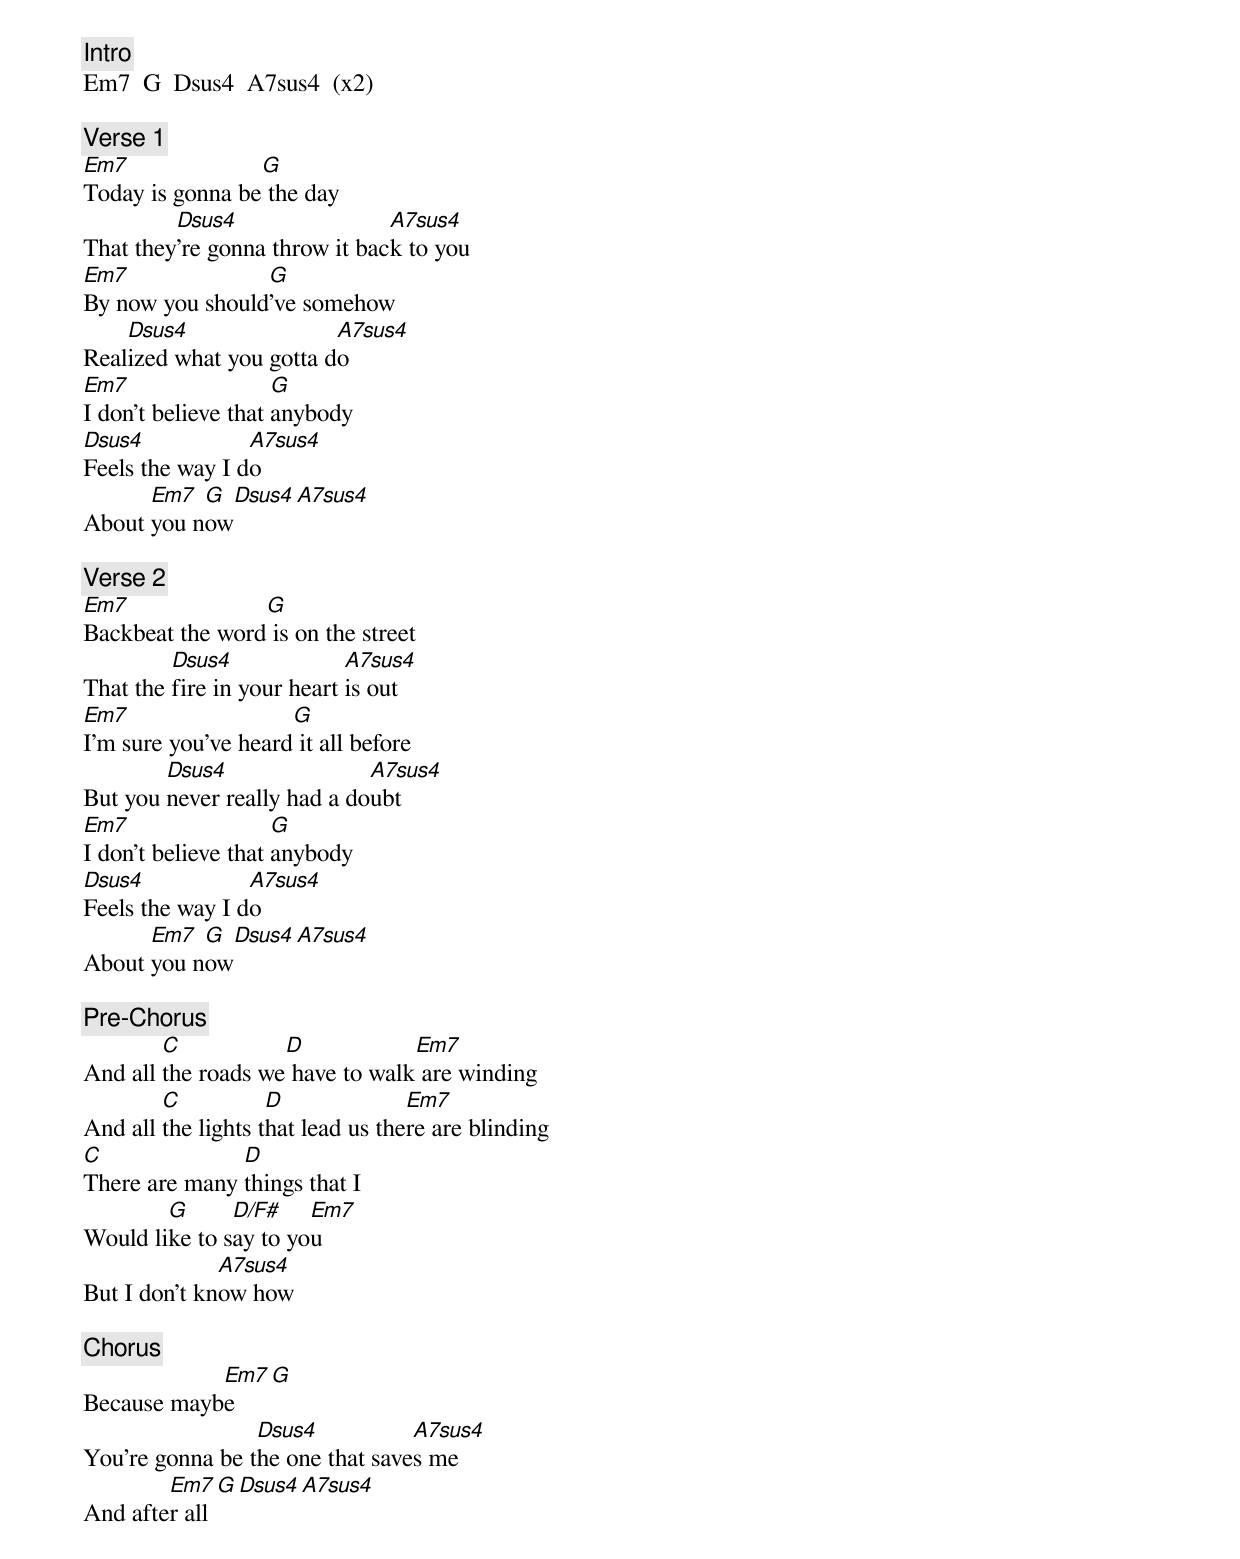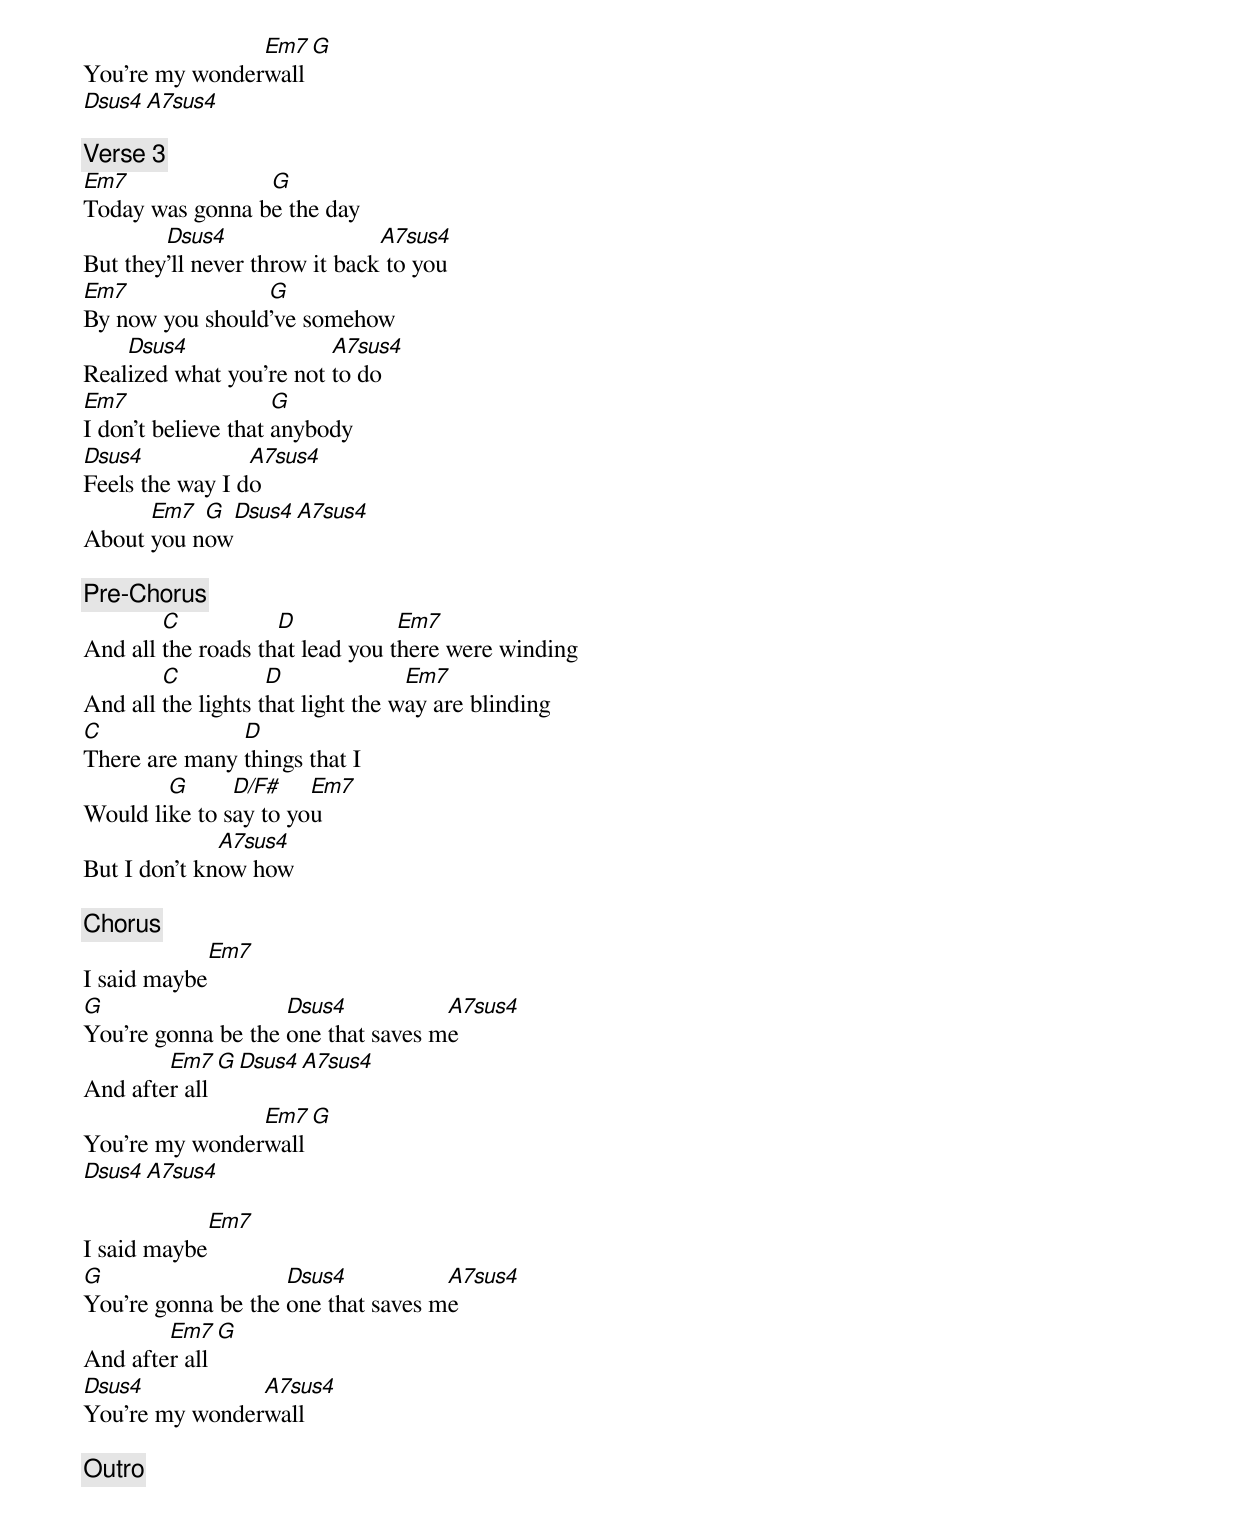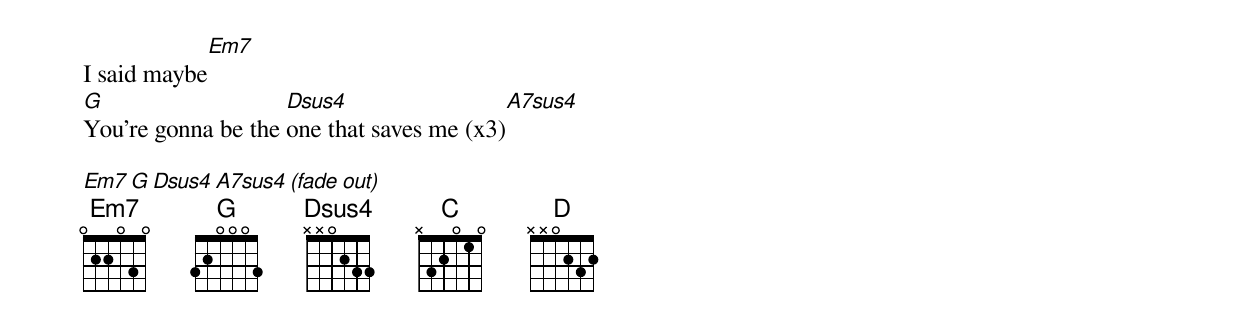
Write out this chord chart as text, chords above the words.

[Intro]
Em7  G  Dsus4  A7sus4  (x2)

[Verse 1]
Em7              G
Today is gonna be the day
         Dsus4                 A7sus4
That they're gonna throw it back to you
Em7              G
By now you should've somehow
    Dsus4                A7sus4
Realized what you gotta do
Em7                  G
I don't believe that anybody
Dsus4            A7sus4
Feels the way I do
      Em7  G  Dsus4  A7sus4
About you now

[Verse 2]
Em7              G
Backbeat the word is on the street
         Dsus4              A7sus4
That the fire in your heart is out
Em7                  G
I'm sure you've heard it all before
        Dsus4                A7sus4
But you never really had a doubt
Em7                  G
I don't believe that anybody
Dsus4            A7sus4
Feels the way I do
      Em7  G  Dsus4  A7sus4
About you now

[Pre-Chorus]
        C           D            Em7
And all the roads we have to walk are winding
        C           D              Em7
And all the lights that lead us there are blinding
C              D
There are many things that I
        G      D/F#    Em7
Would like to say to you
              A7sus4
But I don't know how

[Chorus]
            Em7  G
Because maybe
                 Dsus4           A7sus4
You're gonna be the one that saves me
        Em7    G        Dsus4  A7sus4
And after all
                Em7   G
You're my wonderwall
Dsus4  A7sus4

[Verse 3]
Em7              G
Today was gonna be the day
        Dsus4                  A7sus4
But they'll never throw it back to you
Em7              G
By now you should've somehow
    Dsus4                A7sus4
Realized what you're not to do
Em7                  G
I don't believe that anybody
Dsus4            A7sus4
Feels the way I do
      Em7  G  Dsus4  A7sus4
About you now

[Pre-Chorus]
        C           D            Em7
And all the roads that lead you there were winding
        C           D              Em7
And all the lights that light the way are blinding
C              D
There are many things that I
        G      D/F#    Em7
Would like to say to you
              A7sus4
But I don't know how

[Chorus]
            Em7
I said maybe
G                   Dsus4           A7sus4
You're gonna be the one that saves me
        Em7    G        Dsus4  A7sus4
And after all
                Em7   G
You're my wonderwall
Dsus4  A7sus4

            Em7
I said maybe
G                   Dsus4           A7sus4
You're gonna be the one that saves me
        Em7    G
And after all
Dsus4           A7sus4
You're my wonderwall

[Outro]
            Em7
I said maybe
G                   Dsus4                   A7sus4
You're gonna be the one that saves me (x3)

Em7  G  Dsus4  A7sus4  (fade out)
